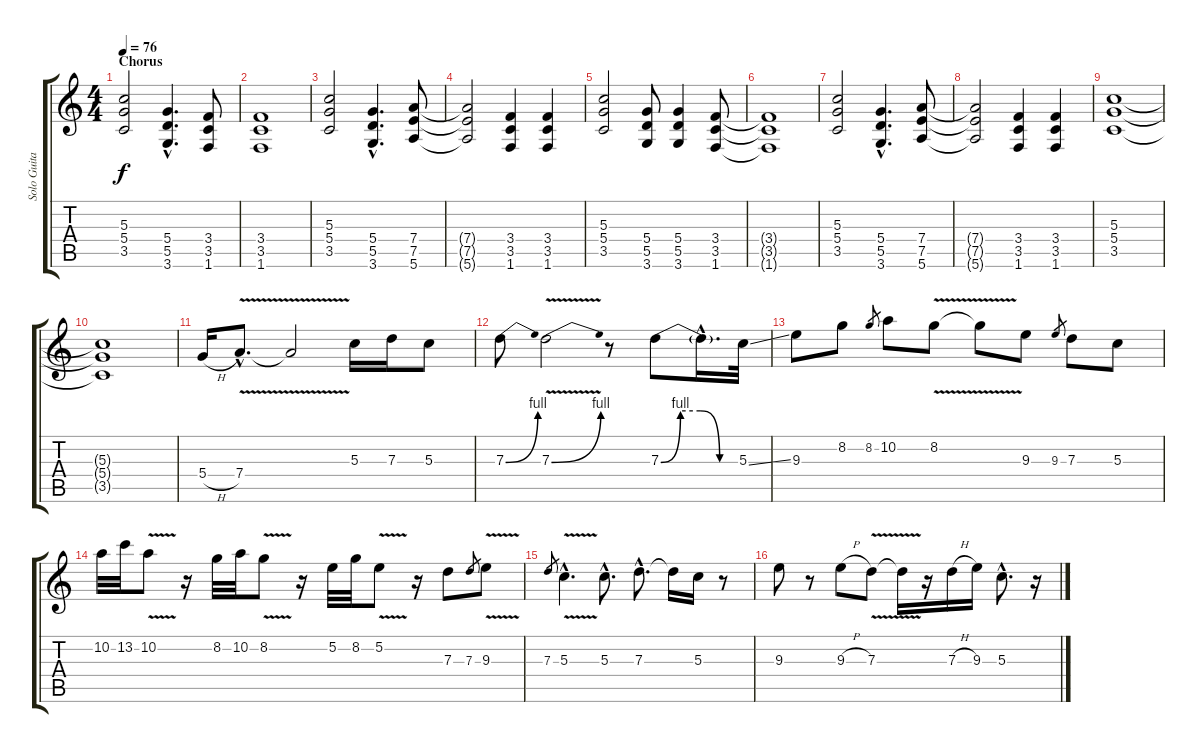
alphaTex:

\track ("Solo Guitar" "Solo Guita") {instrument overdrivenguitar}
\staff {score tabs}
\tuning (E4 B3 G3 D3 A2 E2) {hide}
\ts (4 4)
\section ("" "Chorus")
\tempo 76
\clef g2
\ks c
(5.3 5.4 3.5).2{dy f} (5.4{hac} 5.5{hac} 3.6{hac}).4{d} (3.4 3.5 1.6).8 |
(3.4 3.5 1.6).1 |
(5.3 5.4 3.5).2 (5.4{hac} 5.5{hac} 3.6{hac}).4{d} (7.4 7.5 5.6).8 |
(7.4{t} 7.5{t} 5.6{t}).2 (3.4 3.5 1.6).4 (3.4 3.5 1.6).4 |
(5.3 5.4 3.5).2 (5.4 5.5 3.6).8 (5.4 5.5 3.6).4 (3.4 3.5 1.6).8 |
(3.4{t} 3.5{t} 1.6{t}).1 |
(5.3 5.4 3.5).2 (5.4{hac} 5.5{hac} 3.6{hac}).4{d} (7.4 7.5 5.6).8 |
(7.4{t} 7.5{t} 5.6{t}).2 (3.4 3.5 1.6).4 (3.4 3.5 1.6).4 |
(5.3 5.4 3.5).1 |
(5.3{t} 5.4{t} 3.5{t}).1 |
5.4{h}.16 7.4{v hac}.8{d} 7.4{t}.2 5.3.16 7.3.16 5.3.8 |
7.3{be (bend 0 0 60 4)}.8 7.3{be (bend 0 0 60 4) v}.2 r.8 7.3{be (custom 0 0 15 4 30 4 45 0 60 0)}.8 7.3{hac t}.16{d} 5.3{ss}.32 |
9.3.8 8.2.8 8.2.8{gr} 10.2.8 8.2{v}.8 8.2{t}.8 9.3.8 9.3.8{gr} 7.3.8 5.3.8 |
10.2.32 13.2.32 10.2{v}.8 r.16 8.2.32 10.2.32 8.2{v}.8 r.16 5.2.32 8.2.32 5.2{v}.8 r.16 7.3.8 7.3.8{gr} 9.3{v}.8 |
7.3.8{gr} 5.3{v hac}.4{d} 5.3{hac}.8{d} 7.3{hac}.8{d} 7.3{t}.16 5.3.16 r.8 |
9.3.8 r.8 9.3{h}.8 7.3{v}.8 7.3{t}.16 r.16 7.3{h}.16 9.3.16 5.3{hac}.8{d} r.16
